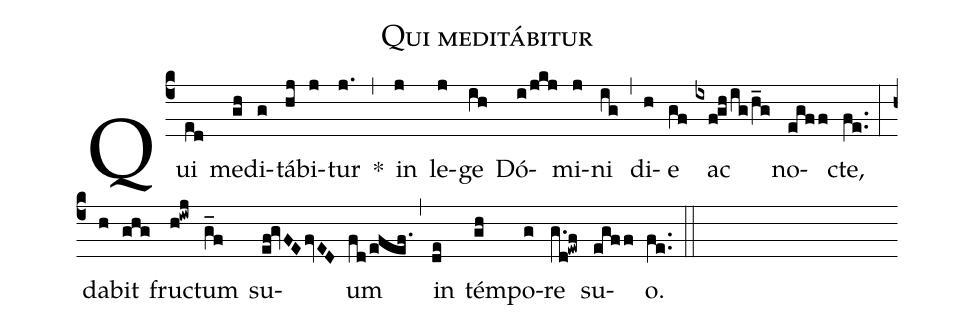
name:Qui meditábitur;
%%
(c4) Qui(ed) me(gh)di(g)tá(hj)bi(j)tur(j.) *(,)
in(j) le(j)ge(ih) Dó(i!/jkj)mi(j)ni(ig) (,)
di(h)e(gf) ac(ixf!gh!/ig!/h_g) no(egff)cte,(fe..) (:)
da(h)bit(ghg) fru(h!iwj)ctum(g_f) su(ef!gvFEfvED)um(fd!/efef.) (,)
in(de) tém(gh)po(g)re(g.d!ewf) su(egff)o.(fe..) (::)
